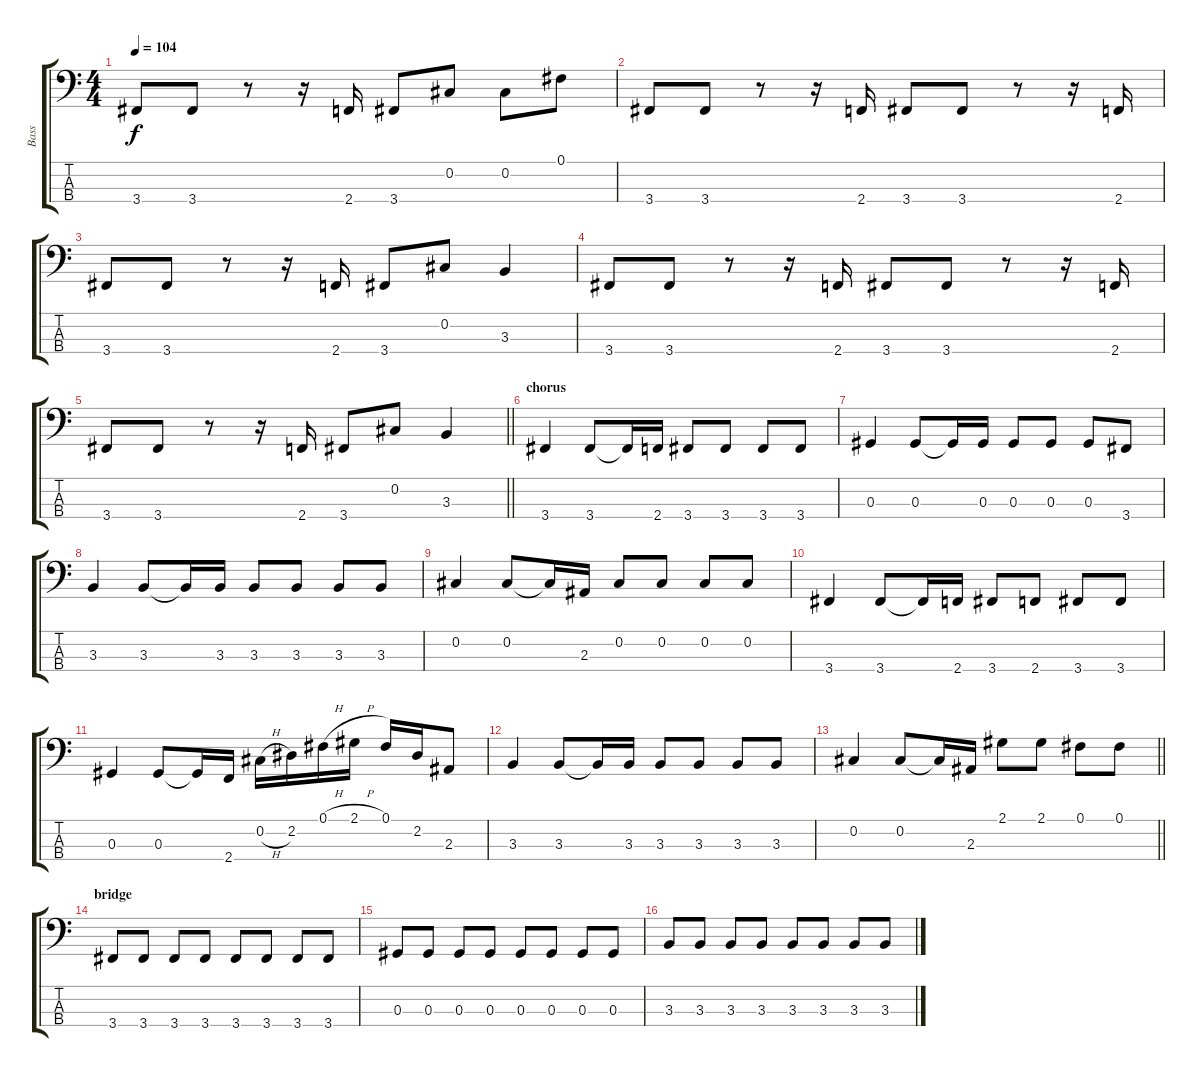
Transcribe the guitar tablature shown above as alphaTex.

\track ("Bass" "Bass") {instrument electricbasspick}
\staff {score tabs}
\tuning (Gb2 Db2 Ab1 Eb1) {hide}
\ts (4 4)
\tempo 104
\clef f4
\ks c
3.4.8{dy f} 3.4.8 r.8 r.16 2.4.16 3.4.8 0.2.8 0.2.8 0.1.8 |
3.4.8 3.4.8 r.8 r.16 2.4.16 3.4.8 3.4.8 r.8 r.16 2.4.16 |
3.4.8 3.4.8 r.8 r.16 2.4.16 3.4.8 0.2.8 3.3.4 |
3.4.8 3.4.8 r.8 r.16 2.4.16 3.4.8 3.4.8 r.8 r.16 2.4.16 |
\barLineRight lightlight
3.4.8 3.4.8 r.8 r.16 2.4.16 3.4.8 0.2.8 3.3.4 |
\section ("" "chorus")
3.4.4 3.4.8 3.4{t}.16 2.4.16 3.4.8 3.4.8 3.4.8 3.4.8 |
0.3.4 0.3.8 0.3{t}.16 0.3.16 0.3.8 0.3.8 0.3.8 3.4.8 |
3.3.4 3.3.8 3.3{t}.16 3.3.16 3.3.8 3.3.8 3.3.8 3.3.8 |
0.2.4 0.2.8 0.2{t}.16 2.3.16 0.2.8 0.2.8 0.2.8 0.2.8 |
3.4.4 3.4.8 3.4{t}.16 2.4.16 3.4.8 2.4.8 3.4.8 3.4.8 |
0.3.4 0.3.8 0.3{t}.16 2.4.16 0.2{h}.16 2.2.16 0.1{h}.16 2.1{h}.16 0.1.16 2.2.16 2.3.8 |
3.3.4 3.3.8 3.3{t}.16 3.3.16 3.3.8 3.3.8 3.3.8 3.3.8 |
\barLineRight lightlight
0.2.4 0.2.8 0.2{t}.16 2.3.16 2.1.8 2.1.8 0.1.8 0.1.8 |
\section ("" "bridge")
3.4.8 3.4.8 3.4.8 3.4.8 3.4.8 3.4.8 3.4.8 3.4.8 |
0.3.8 0.3.8 0.3.8 0.3.8 0.3.8 0.3.8 0.3.8 0.3.8 |
3.3.8 3.3.8 3.3.8 3.3.8 3.3.8 3.3.8 3.3.8 3.3.8
